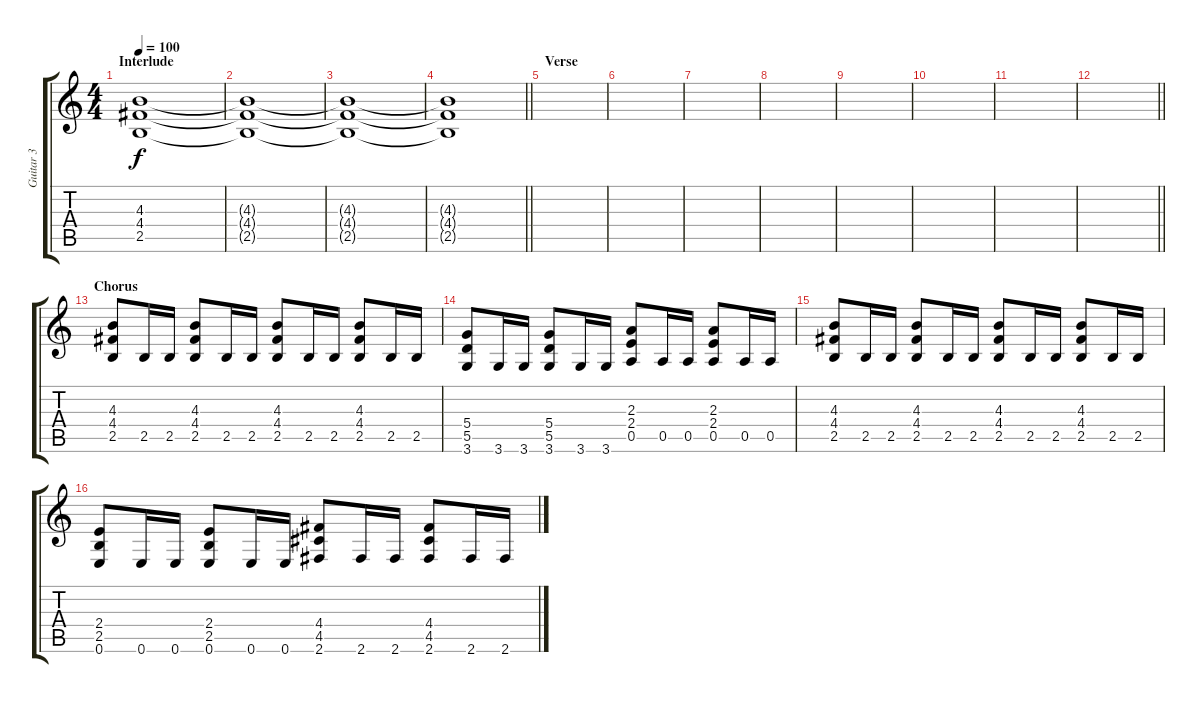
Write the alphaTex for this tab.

\track ("Guitar 3" "Guitar 3") {instrument distortionguitar}
\staff {score tabs}
\tuning (E4 B3 G3 D3 A2 E2) {hide}
\ts (4 4)
\section ("" "Interlude")
\tempo 100
\clef g2
\ks c
(4.3 4.4 2.5).1{dy f} |
(4.3{t} 4.4{t} 2.5{t}).1 |
(4.3{t} 4.4{t} 2.5{t}).1 |
\barLineRight lightlight
(4.3{t} 4.4{t} 2.5{t}).1 |
\section ("" "Verse")
|
|
|
|
|
|
|
\barLineRight lightlight
|
\section ("" "Chorus")
(4.3 4.4 2.5).8 2.5.16 2.5.16 (4.3 4.4 2.5).8 2.5.16 2.5.16 (4.3 4.4 2.5).8 2.5.16 2.5.16 (4.3 4.4 2.5).8 2.5.16 2.5.16 |
(5.4 5.5 3.6).8 3.6.16 3.6.16 (5.4 5.5 3.6).8 3.6.16 3.6.16 (2.3 2.4 0.5).8 0.5.16 0.5.16 (2.3 2.4 0.5).8 0.5.16 0.5.16 |
(4.3 4.4 2.5).8 2.5.16 2.5.16 (4.3 4.4 2.5).8 2.5.16 2.5.16 (4.3 4.4 2.5).8 2.5.16 2.5.16 (4.3 4.4 2.5).8 2.5.16 2.5.16 |
(2.4 2.5 0.6).8 0.6.16 0.6.16 (2.4 2.5 0.6).8 0.6.16 0.6.16 (4.4 4.5 2.6).8 2.6.16 2.6.16 (4.4 4.5 2.6).8 2.6.16 2.6.16
